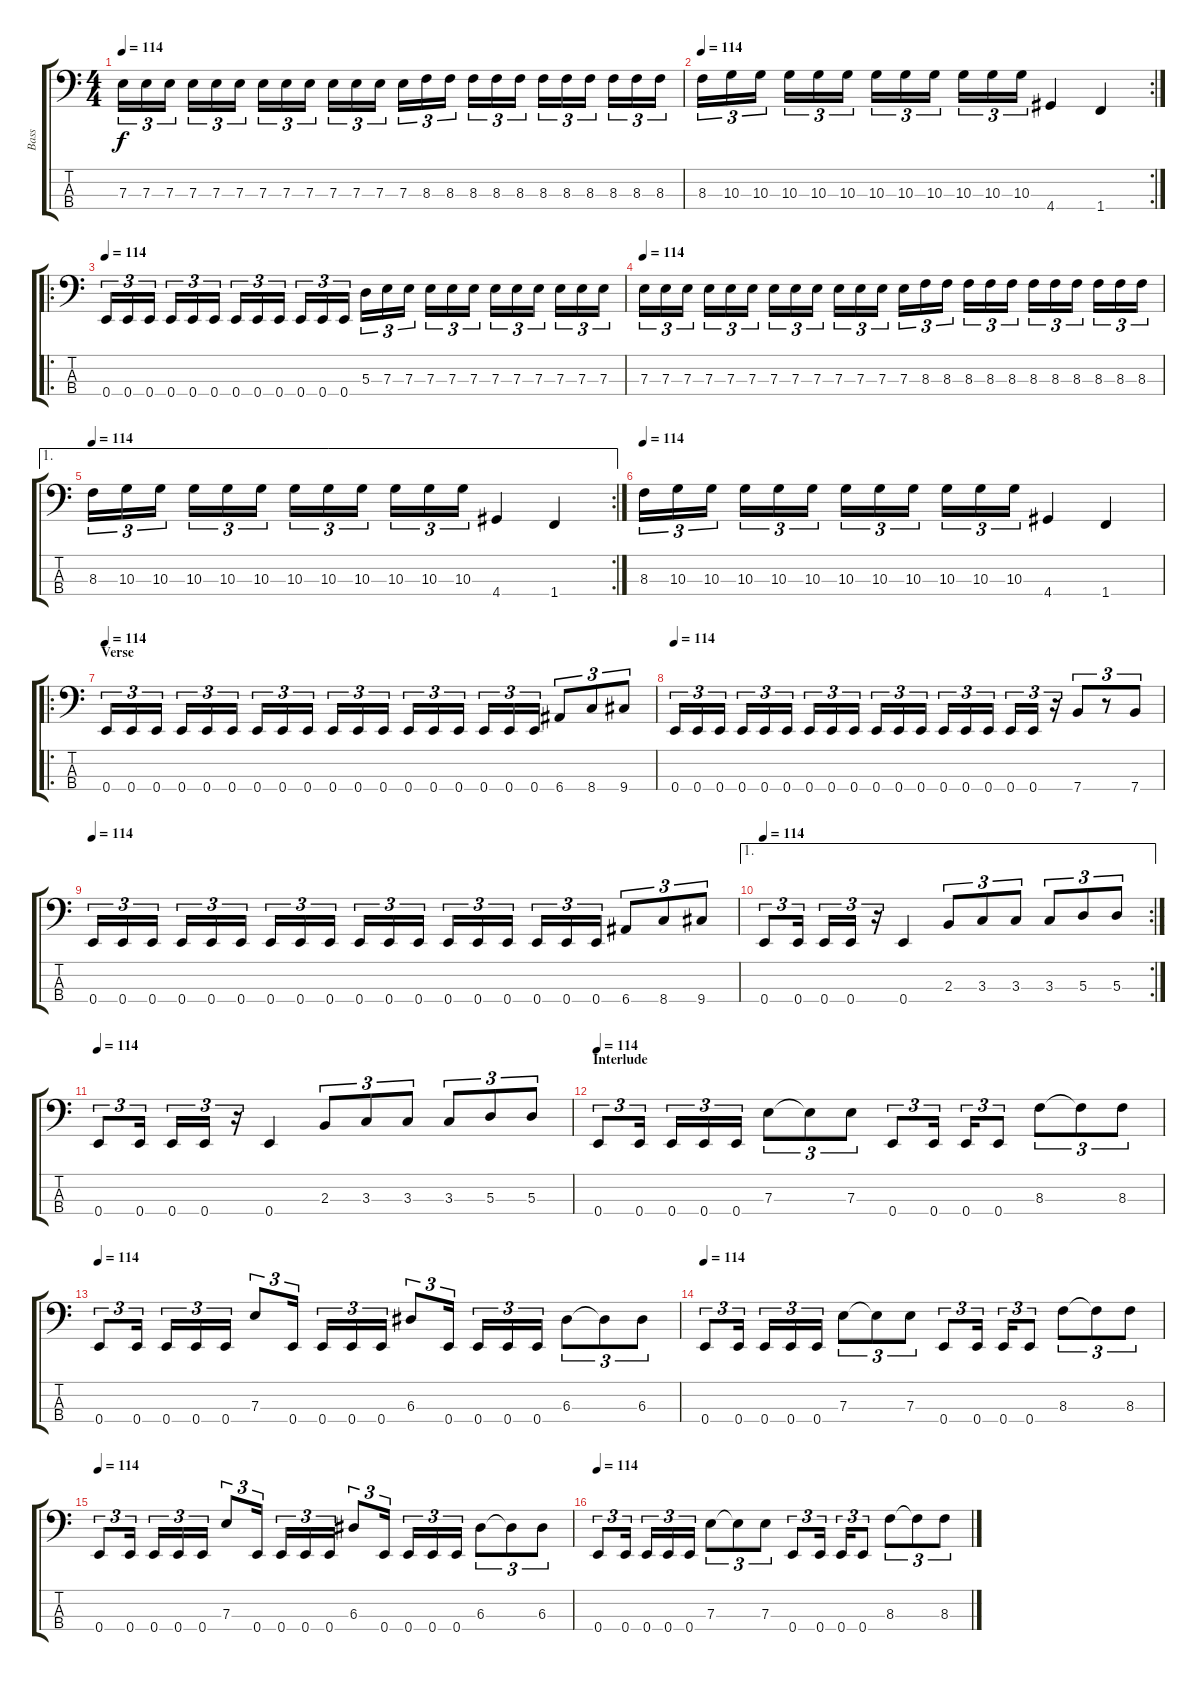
\track ("Bass" "Bass") {instrument electricbassfinger}
\staff {score tabs}
\tuning (G2 D2 A1 E1) {hide}
\ts (4 4)
\tempo 114
\clef f4
\ks c
7.3.16{tu (3 2) dy f} 7.3.16{tu (3 2)} 7.3.16{tu (3 2)} 7.3.16{tu (3 2)} 7.3.16{tu (3 2)} 7.3.16{tu (3 2)} 7.3.16{tu (3 2)} 7.3.16{tu (3 2)} 7.3.16{tu (3 2)} 7.3.16{tu (3 2)} 7.3.16{tu (3 2)} 7.3.16{tu (3 2)} 7.3.16{tu (3 2)} 8.3.16{tu (3 2)} 8.3.16{tu (3 2)} 8.3.16{tu (3 2)} 8.3.16{tu (3 2)} 8.3.16{tu (3 2)} 8.3.16{tu (3 2)} 8.3.16{tu (3 2)} 8.3.16{tu (3 2)} 8.3.16{tu (3 2)} 8.3.16{tu (3 2)} 8.3.16{tu (3 2)} |
\rc 2
\tempo 114
8.3.16{tu (3 2)} 10.3.16{tu (3 2)} 10.3.16{tu (3 2)} 10.3.16{tu (3 2)} 10.3.16{tu (3 2)} 10.3.16{tu (3 2)} 10.3.16{tu (3 2)} 10.3.16{tu (3 2)} 10.3.16{tu (3 2)} 10.3.16{tu (3 2)} 10.3.16{tu (3 2)} 10.3.16{tu (3 2)} 4.4.4 1.4.4 |
\ro
\tempo 114
0.4.16{tu (3 2)} 0.4.16{tu (3 2)} 0.4.16{tu (3 2)} 0.4.16{tu (3 2)} 0.4.16{tu (3 2)} 0.4.16{tu (3 2)} 0.4.16{tu (3 2)} 0.4.16{tu (3 2)} 0.4.16{tu (3 2)} 0.4.16{tu (3 2)} 0.4.16{tu (3 2)} 0.4.16{tu (3 2)} 5.3.16{tu (3 2)} 7.3.16{tu (3 2)} 7.3.16{tu (3 2)} 7.3.16{tu (3 2)} 7.3.16{tu (3 2)} 7.3.16{tu (3 2)} 7.3.16{tu (3 2)} 7.3.16{tu (3 2)} 7.3.16{tu (3 2)} 7.3.16{tu (3 2)} 7.3.16{tu (3 2)} 7.3.16{tu (3 2)} |
\tempo 114
7.3.16{tu (3 2)} 7.3.16{tu (3 2)} 7.3.16{tu (3 2)} 7.3.16{tu (3 2)} 7.3.16{tu (3 2)} 7.3.16{tu (3 2)} 7.3.16{tu (3 2)} 7.3.16{tu (3 2)} 7.3.16{tu (3 2)} 7.3.16{tu (3 2)} 7.3.16{tu (3 2)} 7.3.16{tu (3 2)} 7.3.16{tu (3 2)} 8.3.16{tu (3 2)} 8.3.16{tu (3 2)} 8.3.16{tu (3 2)} 8.3.16{tu (3 2)} 8.3.16{tu (3 2)} 8.3.16{tu (3 2)} 8.3.16{tu (3 2)} 8.3.16{tu (3 2)} 8.3.16{tu (3 2)} 8.3.16{tu (3 2)} 8.3.16{tu (3 2)} |
\ae 1
\rc 2
\tempo 114
8.3.16{tu (3 2)} 10.3.16{tu (3 2)} 10.3.16{tu (3 2)} 10.3.16{tu (3 2)} 10.3.16{tu (3 2)} 10.3.16{tu (3 2)} 10.3.16{tu (3 2)} 10.3.16{tu (3 2)} 10.3.16{tu (3 2)} 10.3.16{tu (3 2)} 10.3.16{tu (3 2)} 10.3.16{tu (3 2)} 4.4.4 1.4.4 |
\tempo 114
8.3.16{tu (3 2)} 10.3.16{tu (3 2)} 10.3.16{tu (3 2)} 10.3.16{tu (3 2)} 10.3.16{tu (3 2)} 10.3.16{tu (3 2)} 10.3.16{tu (3 2)} 10.3.16{tu (3 2)} 10.3.16{tu (3 2)} 10.3.16{tu (3 2)} 10.3.16{tu (3 2)} 10.3.16{tu (3 2)} 4.4.4 1.4.4 |
\ro
\section ("" "Verse")
\tempo 114
0.4.16{tu (3 2)} 0.4.16{tu (3 2)} 0.4.16{tu (3 2)} 0.4.16{tu (3 2)} 0.4.16{tu (3 2)} 0.4.16{tu (3 2)} 0.4.16{tu (3 2)} 0.4.16{tu (3 2)} 0.4.16{tu (3 2)} 0.4.16{tu (3 2)} 0.4.16{tu (3 2)} 0.4.16{tu (3 2)} 0.4.16{tu (3 2)} 0.4.16{tu (3 2)} 0.4.16{tu (3 2)} 0.4.16{tu (3 2)} 0.4.16{tu (3 2)} 0.4.16{tu (3 2)} 6.4.8{tu (3 2)} 8.4.8{tu (3 2)} 9.4.8{tu (3 2)} |
\tempo 114
0.4.16{tu (3 2)} 0.4.16{tu (3 2)} 0.4.16{tu (3 2)} 0.4.16{tu (3 2)} 0.4.16{tu (3 2)} 0.4.16{tu (3 2)} 0.4.16{tu (3 2)} 0.4.16{tu (3 2)} 0.4.16{tu (3 2)} 0.4.16{tu (3 2)} 0.4.16{tu (3 2)} 0.4.16{tu (3 2)} 0.4.16{tu (3 2)} 0.4.16{tu (3 2)} 0.4.16{tu (3 2)} 0.4.16{tu (3 2)} 0.4.16{tu (3 2)} r.16{tu (3 2)} 7.4.8{tu (3 2)} r.8{tu (3 2)} 7.4.8{tu (3 2)} |
\tempo 114
0.4.16{tu (3 2)} 0.4.16{tu (3 2)} 0.4.16{tu (3 2)} 0.4.16{tu (3 2)} 0.4.16{tu (3 2)} 0.4.16{tu (3 2)} 0.4.16{tu (3 2)} 0.4.16{tu (3 2)} 0.4.16{tu (3 2)} 0.4.16{tu (3 2)} 0.4.16{tu (3 2)} 0.4.16{tu (3 2)} 0.4.16{tu (3 2)} 0.4.16{tu (3 2)} 0.4.16{tu (3 2)} 0.4.16{tu (3 2)} 0.4.16{tu (3 2)} 0.4.16{tu (3 2)} 6.4.8{tu (3 2)} 8.4.8{tu (3 2)} 9.4.8{tu (3 2)} |
\ae 1
\rc 2
\tempo 114
0.4.8{tu (3 2)} 0.4.16{tu (3 2)} 0.4.16{tu (3 2)} 0.4.16{tu (3 2)} r.16{tu (3 2)} 0.4.4 2.3.8{tu (3 2)} 3.3.8{tu (3 2)} 3.3.8{tu (3 2)} 3.3.8{tu (3 2)} 5.3.8{tu (3 2)} 5.3.8{tu (3 2)} |
\tempo 114
0.4.8{tu (3 2)} 0.4.16{tu (3 2)} 0.4.16{tu (3 2)} 0.4.16{tu (3 2)} r.16{tu (3 2)} 0.4.4 2.3.8{tu (3 2)} 3.3.8{tu (3 2)} 3.3.8{tu (3 2)} 3.3.8{tu (3 2)} 5.3.8{tu (3 2)} 5.3.8{tu (3 2)} |
\section ("" "Interlude")
\tempo 114
0.4.8{tu (3 2)} 0.4.16{tu (3 2)} 0.4.16{tu (3 2)} 0.4.16{tu (3 2)} 0.4.16{tu (3 2)} 7.3.8{tu (3 2)} 7.3{t}.8{tu (3 2)} 7.3.8{tu (3 2)} 0.4.8{tu (3 2)} 0.4.16{tu (3 2)} 0.4.16{tu (3 2)} 0.4.8{tu (3 2)} 8.3.8{tu (3 2)} 8.3{t}.8{tu (3 2)} 8.3.8{tu (3 2)} |
\tempo 114
0.4.8{tu (3 2)} 0.4.16{tu (3 2)} 0.4.16{tu (3 2)} 0.4.16{tu (3 2)} 0.4.16{tu (3 2)} 7.3.8{tu (3 2)} 0.4.16{tu (3 2)} 0.4.16{tu (3 2)} 0.4.16{tu (3 2)} 0.4.16{tu (3 2)} 6.3.8{tu (3 2)} 0.4.16{tu (3 2)} 0.4.16{tu (3 2)} 0.4.16{tu (3 2)} 0.4.16{tu (3 2)} 6.3.8{tu (3 2)} 6.3{t}.8{tu (3 2)} 6.3.8{tu (3 2)} |
\tempo 114
0.4.8{tu (3 2)} 0.4.16{tu (3 2)} 0.4.16{tu (3 2)} 0.4.16{tu (3 2)} 0.4.16{tu (3 2)} 7.3.8{tu (3 2)} 7.3{t}.8{tu (3 2)} 7.3.8{tu (3 2)} 0.4.8{tu (3 2)} 0.4.16{tu (3 2)} 0.4.16{tu (3 2)} 0.4.8{tu (3 2)} 8.3.8{tu (3 2)} 8.3{t}.8{tu (3 2)} 8.3.8{tu (3 2)} |
\tempo 114
0.4.8{tu (3 2)} 0.4.16{tu (3 2)} 0.4.16{tu (3 2)} 0.4.16{tu (3 2)} 0.4.16{tu (3 2)} 7.3.8{tu (3 2)} 0.4.16{tu (3 2)} 0.4.16{tu (3 2)} 0.4.16{tu (3 2)} 0.4.16{tu (3 2)} 6.3.8{tu (3 2)} 0.4.16{tu (3 2)} 0.4.16{tu (3 2)} 0.4.16{tu (3 2)} 0.4.16{tu (3 2)} 6.3.8{tu (3 2)} 6.3{t}.8{tu (3 2)} 6.3.8{tu (3 2)} |
\tempo 114
0.4.8{tu (3 2)} 0.4.16{tu (3 2)} 0.4.16{tu (3 2)} 0.4.16{tu (3 2)} 0.4.16{tu (3 2)} 7.3.8{tu (3 2)} 7.3{t}.8{tu (3 2)} 7.3.8{tu (3 2)} 0.4.8{tu (3 2)} 0.4.16{tu (3 2)} 0.4.16{tu (3 2)} 0.4.8{tu (3 2)} 8.3.8{tu (3 2)} 8.3{t}.8{tu (3 2)} 8.3.8{tu (3 2)}
